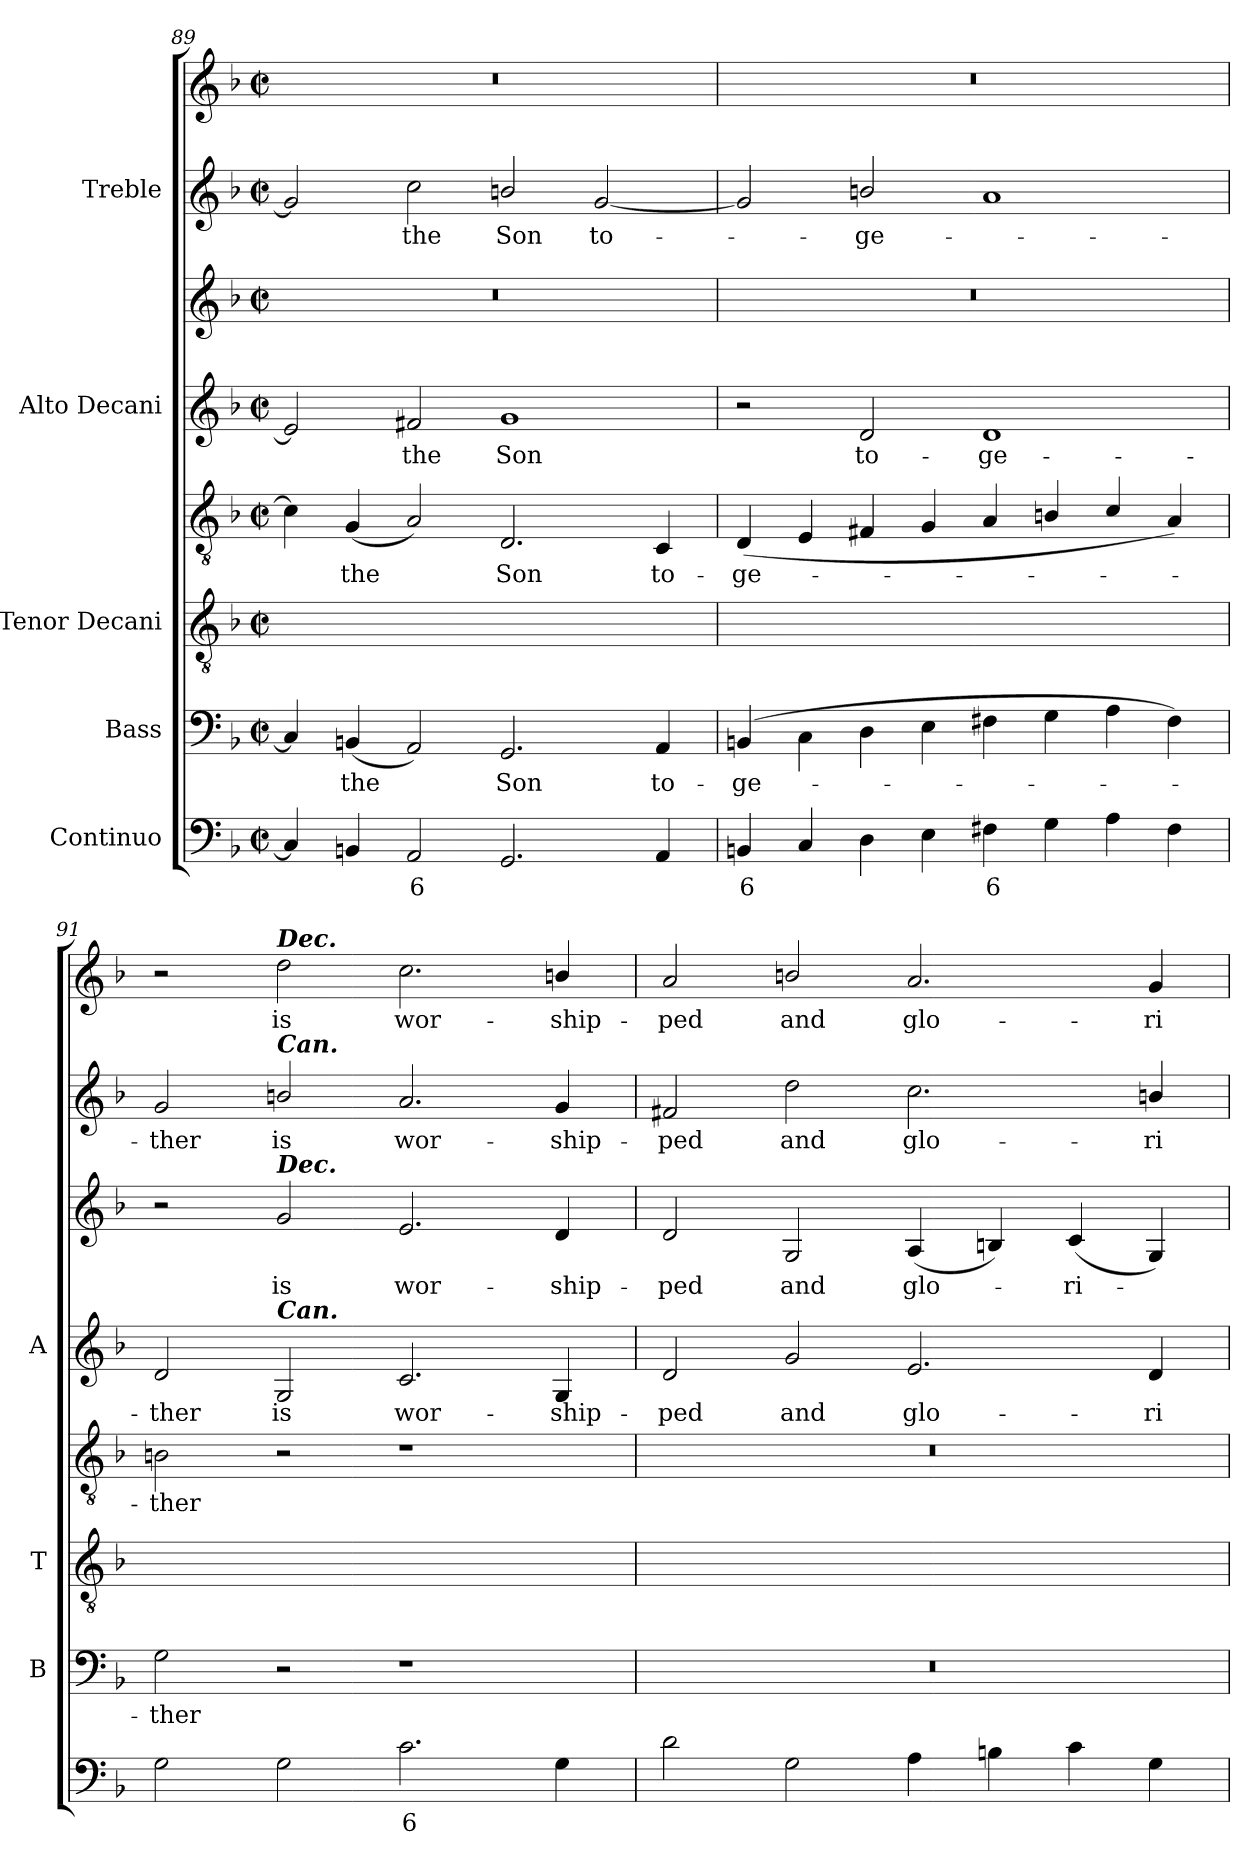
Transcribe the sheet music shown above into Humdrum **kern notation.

**kern	**text	**kern	**text	**kern	**kern	**text	**kern	**text	**kern	**text	**kern	**text	**kern	**text
*part5	*part5	*part4	*part4	*part3	*part3	*part3	*part2	*part2	*part2	*part2	*part1	*part1	*part1	*part1
*staff8	*staff8	*staff7	*staff7	*staff6	*staff5	*staff5	*staff4	*staff4	*staff3	*staff3	*staff2	*staff2	*staff1	*staff1
*I"Continuo	*	*I"Bass	*	*I"Tenor Decani	*	*	*I"Alto Decani	*	*	*	*I"Treble	*	*	*
*	*	*I'B	*	*I'T	*	*	*I'A	*	*	*	*	*	*	*
!!LO:LB:g=z
*clefF4	*	*clefF4	*	*clefGv2	*clefGv2	*	*clefG2	*	*clefG2	*	*clefG2	*	*clefG2	*
*k[b-]	*	*k[b-]	*	*k[b-]	*k[b-]	*	*k[b-]	*	*k[b-]	*	*k[b-]	*	*k[b-]	*
*F:	*	*F:	*	*F:	*F:	*	*F:	*	*F:	*	*F:	*	*F:	*
*M4/2	*	*M4/2	*	*M4/2	*M4/2	*	*M4/2	*	*M4/2	*	*M4/2	*	*M4/2	*
*met(c|)	*	*met(c|)	*	*met(c|)	*met(c|)	*	*met(c|)	*	*met(c|)	*	*met(c|)	*	*met(c|)	*
=89	=89	=89	=89	=89	=89	=89	=89	=89	=89	=89	=89	=89	=89	=89
4C]	.	4C]	.	0ryy	4c]	.	2e]	.	0r	.	2g]	.	0r	.
!	!	!	!LO:LY:b	!	!	!LO:LY:b	!	!	!	!	!	!	!	!
4BBn	.	(<4BBn	the	.	(<4G	the	.	.	.	.	.	.	.	.
!	!LO:LY:b	!	!	!	!	!	!	!LO:LY:b	!	!	!	!LO:LY:b	!	!
2AA	6	2AA)	.	.	2A)	.	2f#X	the	.	.	2cc	the	.	.
!	!	!	!LO:LY:b	!	!	!LO:LY:b	!	!LO:LY:b	!	!	!	!LO:LY:b	!	!
2.GG	.	2.GG	Son	.	2.D	Son	1g	Son	.	.	2bn/	Son	.	.
!	!	!	!	!	!	!	!	!	!	!	!	!LO:LY:b	!	!
.	.	.	.	.	.	.	.	.	.	.	[2g	to-	.	.
!	!	!	!LO:LY:b	!	!	!LO:LY:b	!	!	!	!	!	!	!	!
4AA	.	4AA	to-	.	4C	to-	.	.	.	.	.	.	.	.
=90	=90	=90	=90	=90	=90	=90	=90	=90	=90	=90	=90	=90	=90	=90
!	!LO:LY:b	!	!LO:LY:b	!	!	!LO:LY:b	!	!	!	!	!	!	!	!
4BBn	6	(>4BBn	-ge-	0ryy	(<4D	-ge-	2r	.	0r	.	2g]	.	0r	.
4C	.	4C\	.	.	4E	.	.	.	.	.	.	.	.	.
!	!	!	!	!	!	!	!	!LO:LY:b	!	!	!	!LO:LY:b	!	!
4D	.	4D	.	.	4F#X	.	2d	to-	.	.	2bn/	ge-	.	.
4E	.	4E	.	.	4G	.	.	.	.	.	.	.	.	.
!	!LO:LY:b	!	!	!	!	!	!	!LO:LY:b	!	!	!	!	!	!
4F#X	6	4F#X	.	.	4A	.	1d	-ge-	.	.	1a	.	.	.
4G	.	4G	.	.	4Bn/	.	.	.	.	.	.	.	.	.
4A	.	4A	.	.	4c/	.	.	.	.	.	.	.	.	.
4F#	.	4F#)	.	.	4A)	.	.	.	.	.	.	.	.	.
=91	=91	=91	=91	=91	=91	=91	=91	=91	=91	=91	=91	=91	=91	=91
!	!	!	!LO:LY:b	!	!	!LO:LY:b	!	!LO:LY:b	!	!	!	!LO:LY:b	!	!
2G	.	2G	ther	0ryy	2Bn	ther	2d	-ther	2r	.	2g	-ther	2r	.
!	!	!	!	!	!	!	!	!	!	!	!	!	!LO:TX:a:Bi:t=Dec.	!
!	!	!	!	!	!	!	!	!	!	!	!LO:TX:a:Bi:t=Can.	!	!	!
!	!	!	!	!	!	!	!	!	!LO:TX:a:Bi:t=Dec.	!	!	!	!	!
!	!	!	!	!	!	!	!LO:TX:a:Bi:t=Can.	!	!	!	!	!	!	!
!	!	!	!	!	!	!	!	!LO:LY:b	!	!LO:LY:b	!	!LO:LY:b	!	!LO:LY:b
2G	.	2r	.	.	2r	.	2G	is	2g	-is	2bn/	is	2dd	is
!	!LO:LY:b	!	!	!	!	!	!	!LO:LY:b	!	!LO:LY:b	!	!LO:LY:b	!	!LO:LY:b
2.c	6	1r	.	.	1r	.	2.c	wor-	2.e	wor-	2.a	wor-	2.cc	wor-
!	!	!	!	!	!	!	!	!LO:LY:b	!	!LO:LY:b	!	!LO:LY:b	!	!LO:LY:b
4G	.	.	.	.	.	.	4G	-ship-	4d	-ship-	4g	-ship-	4bn/	-ship-
=92	=92	=92	=92	=92	=92	=92	=92	=92	=92	=92	=92	=92	=92	=92
!	!	!	!	!	!	!	!	!LO:LY:b	!	!LO:LY:b	!	!LO:LY:b	!	!LO:LY:b
2d	.	0r	.	0ryy	0r	.	2d	ped	2d	-ped	2f#X	-ped	2a	-ped
!	!	!	!	!	!	!	!	!LO:LY:b	!	!LO:LY:b	!	!LO:LY:b	!	!LO:LY:b
2G	.	.	.	.	.	.	2g	and	2G	and	2dd	and	2bn/	and
!	!	!	!	!	!	!	!	!LO:LY:b	!	!LO:LY:b	!	!LO:LY:b	!	!LO:LY:b
4A	.	.	.	.	.	.	2.e	glo-	(<4A	glo-	2.cc	glo-	2.a	glo-
4Bn	.	.	.	.	.	.	.	.	4Bn)	.	.	.	.	.
!	!	!	!	!	!	!	!	!	!	!LO:LY:b	!	!	!	!
4c	.	.	.	.	.	.	.	.	(4c	ri-	.	.	.	.
!	!	!	!	!	!	!	!	!LO:LY:b	!	!	!	!LO:LY:b	!	!LO:LY:b
4G	.	.	.	.	.	.	4d	-ri-	4G)	.	4bn/	-ri-	4g	-ri-
=	=	=	=	=	=	=	=	=	=	=	=	=	=	=
*-	*-	*-	*-	*-	*-	*-	*-	*-	*-	*-	*-	*-	*-	*-
